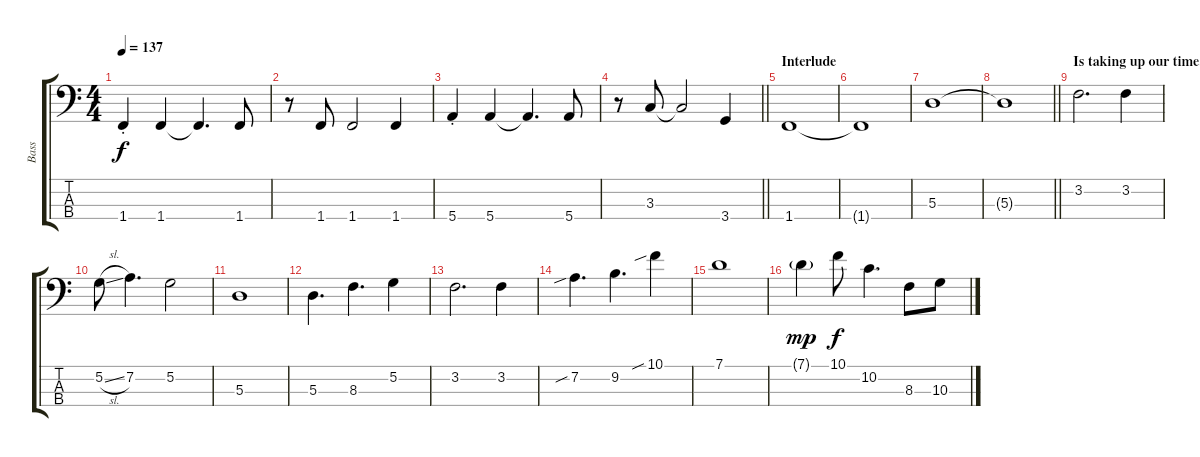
\track ("Bass" "Bass") {instrument electricbassfinger}
\staff {score tabs}
\tuning (G2 D2 A1 E1) {hide}
\ts (4 4)
\tempo 137
\clef f4
\ks c
1.4{st}.4{dy f} 1.4.4 1.4{t}.4{d} 1.4.8 |
r.8 1.4.8 1.4.2 1.4.4 |
5.4{st}.4 5.4.4 5.4{t}.4{d} 5.4.8 |
\barLineRight lightlight
r.8 3.3.8 3.3{t}.2 3.4.4 |
\section ("" "Interlude")
1.4.1 |
1.4{t}.1 |
5.3.1 |
\barLineRight lightlight
5.3{t}.1 |
\section ("" "Is taking up our time...")
3.2.2{d} 3.2.4 |
5.2{sl}.8 7.2.4{d} 5.2.2 |
5.3.1 |
5.3.4{d} 8.3.4{d} 5.2.4 |
3.2.2{d} 3.2.4 |
7.2{sib}.4{d} 9.2.4{d} 10.1{sib}.4 |
7.1.1 |
7.1{g}.4{dy mp} 10.1.8{dy f} 10.2.4{d} 8.3.8 10.3.8
